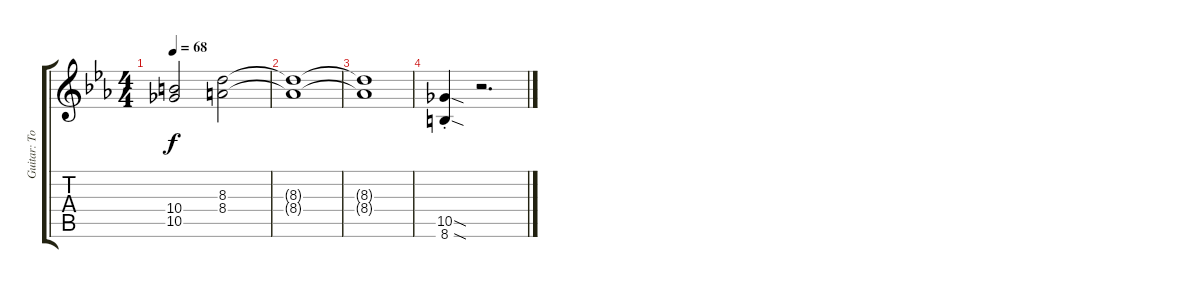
\track ("Guitar: Tony" "Guitar: To") {instrument distortionguitar}
\staff {score tabs}
\tuning (Eb4 Bb3 Gb3 Db3 Ab2 Eb2) {hide}
\ts (4 4)
\tempo 68
\clef g2
\ks eb
(10.4 10.5).2{dy f} (8.3 8.4).2 |
(8.3{t} 8.4{t}).1 |
(8.3{t} 8.4{t}).1 |
(10.5{sod st} 8.6{sod st}).4 r.2{d}
